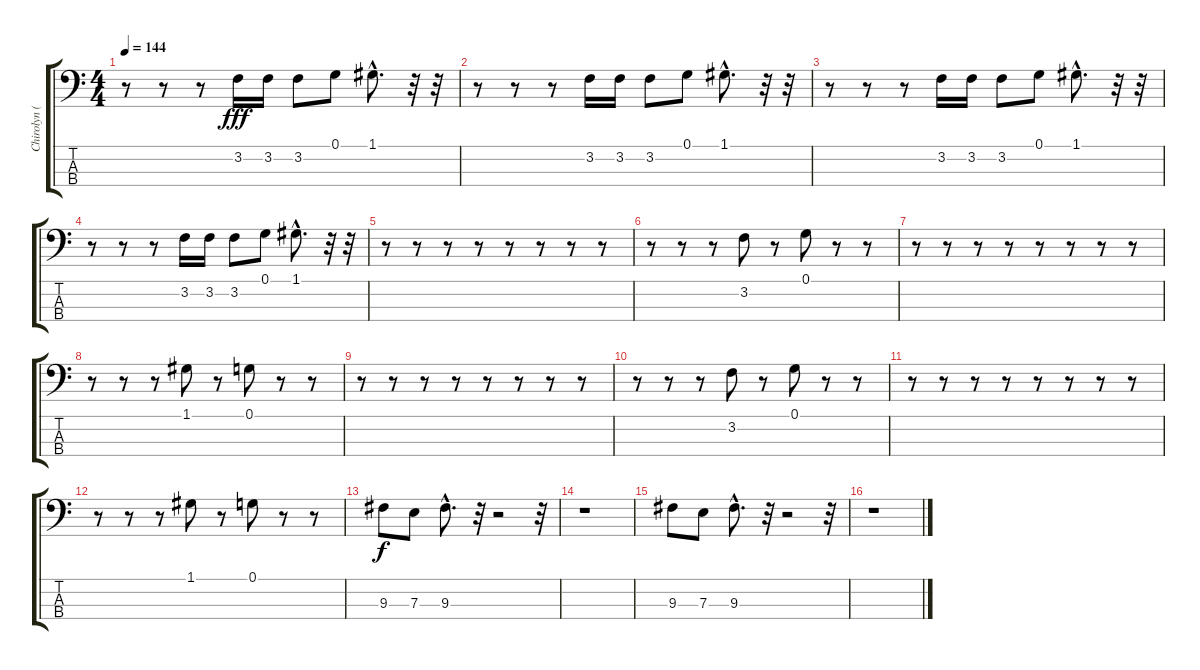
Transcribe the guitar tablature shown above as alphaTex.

\track ("Chirolyn (Lead Bass)" "Chirolyn (") {instrument electricbassfinger}
\staff {score tabs}
\tuning (G2 D2 A1 E1) {hide}
\ts (4 4)
\tempo 144
\clef f4
\ks c
r.8{dy fff} r.8 r.8 3.2.16 3.2.16 3.2.8 0.1.8 1.1{hac}.8{d} r.32 r.32 |
r.8 r.8 r.8 3.2.16 3.2.16 3.2.8 0.1.8 1.1{hac}.8{d} r.32 r.32 |
r.8 r.8 r.8 3.2.16 3.2.16 3.2.8 0.1.8 1.1{hac}.8{d} r.32 r.32 |
r.8 r.8 r.8 3.2.16 3.2.16 3.2.8 0.1.8 1.1{hac}.8{d} r.32 r.32 |
r.8 r.8 r.8 r.8 r.8 r.8 r.8 r.8 |
r.8 r.8 r.8 3.2.8 r.8 0.1.8 r.8 r.8 |
r.8 r.8 r.8 r.8 r.8 r.8 r.8 r.8 |
r.8 r.8 r.8 1.1.8 r.8 0.1.8 r.8 r.8 |
r.8 r.8 r.8 r.8 r.8 r.8 r.8 r.8 |
r.8 r.8 r.8 3.2.8 r.8 0.1.8 r.8 r.8 |
r.8 r.8 r.8 r.8 r.8 r.8 r.8 r.8 |
r.8 r.8 r.8 1.1.8 r.8 0.1.8 r.8 r.8 |
9.3.8{dy f} 7.3.8 9.3{hac}.8{d} r.32 r.2 r.32 |
r.1 |
9.3.8 7.3.8 9.3{hac}.8{d} r.32 r.2 r.32 |
r.1
